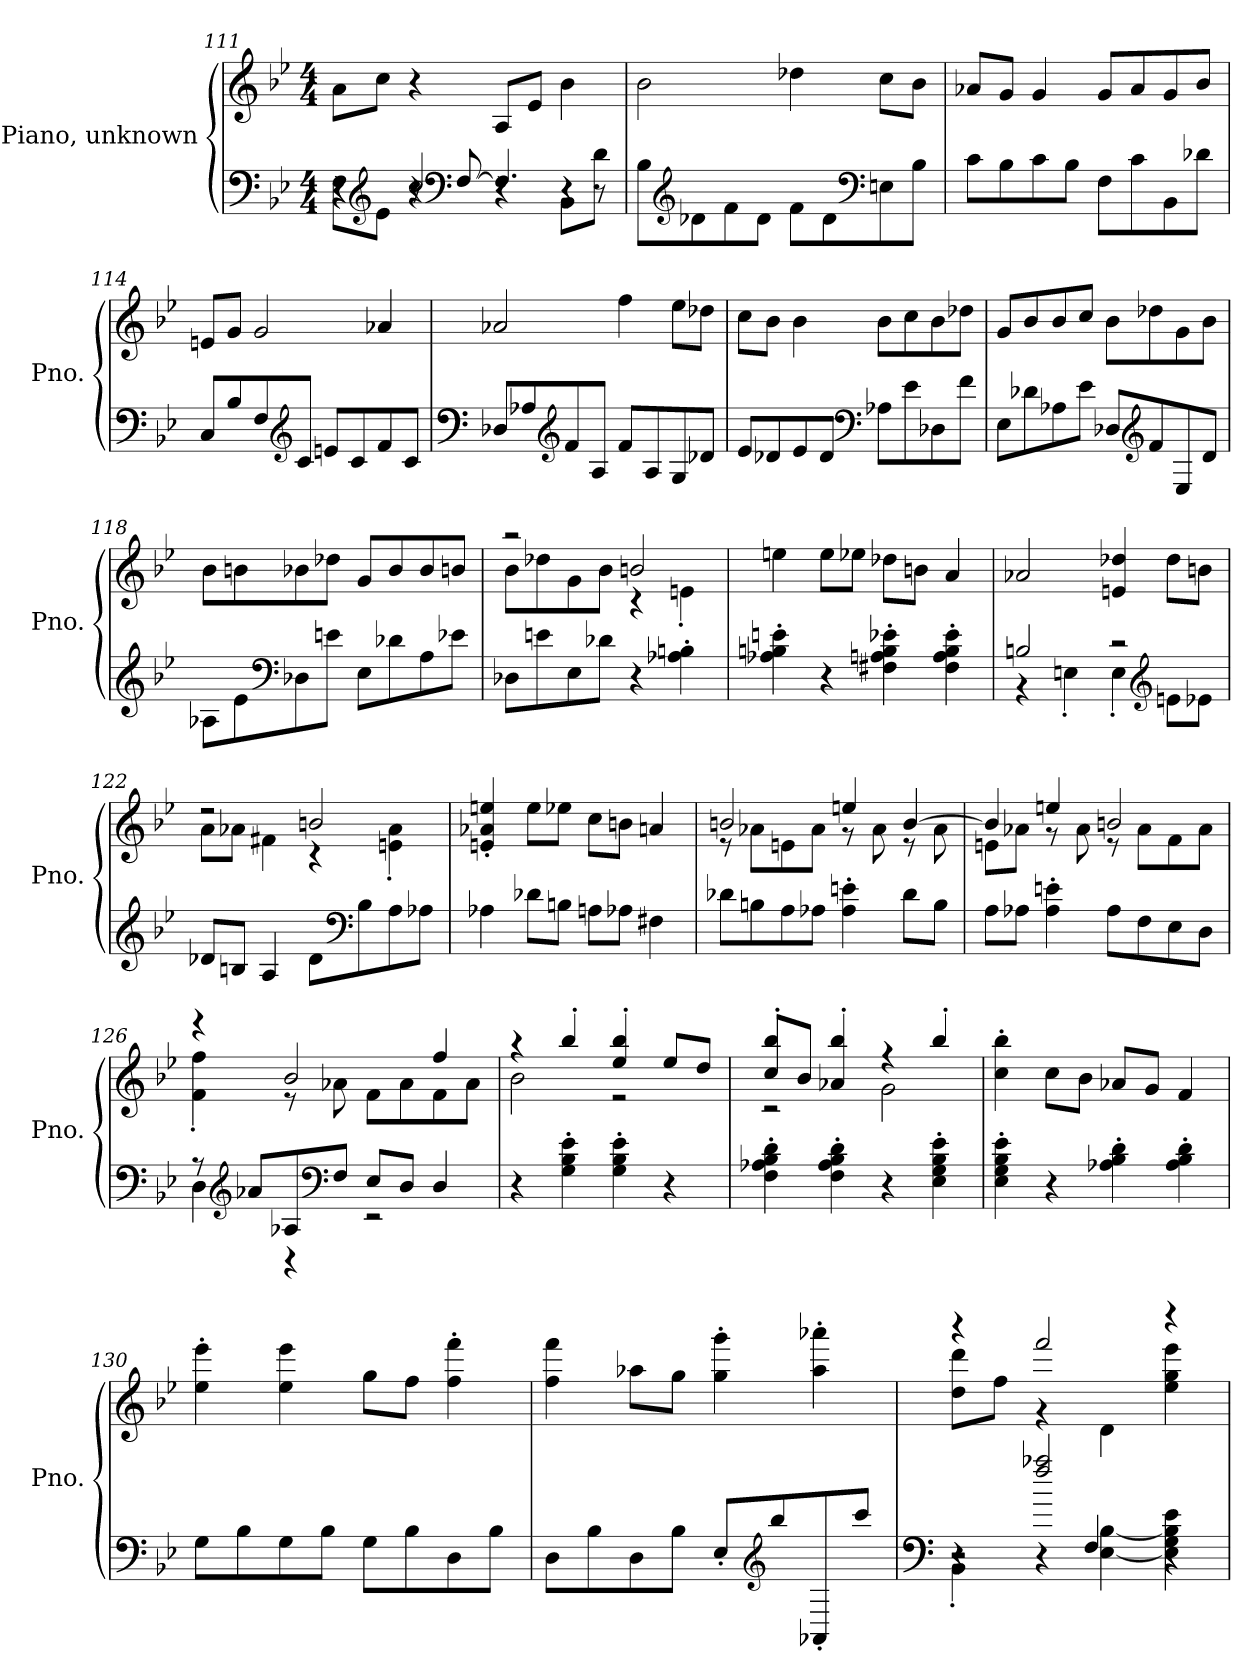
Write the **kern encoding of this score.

**kern	**kern
*part1	*part1
*staff2	*staff1
*I"Piano, unknown	*
*I'Pno.	*
!!LO:PB:g=z
*clefF4	*clefG2
*k[b-e-]	*k[b-e-]
*M4/4	*M4/4
=111	=111
*^	*
*	*^	*
4r	8F\L	4r	8a\L
*clefG2	*	*	*
.	8e-\J	.	8cc\J
2cc/	4r	8r	4r
*clefF4	*	*	*
.	.	[8F/	.
.	4r	4.F/]	8A/L
.	.	.	8e-/J
4r	8BB-\L	.	4b-\
.	8d\J	8r	.
*v	*v	*v	*
=112	=112
8B-\L	2b-\
*clefG2	*
8d-X\	.
8f\	.
8d-\J	.
8f\L	4dd-X\
8d-\	.
*clefF4	*
8En\	8cc\L
8B-\J	8b-\J
=113	=113
8c\L	8a-X/L
8B-\	8g/J
8c\	4g/
8B-\J	.
8F\L	8g/L
8c\	8a-/
8BB-\	8g/
8d-X\J	8b-/J
!!LO:LB:g=z
=114	=114
8C/L	8en/L
8B-/	8g/J
8F/	2g/
*clefG2	*
8c/J	.
8en/L	.
8c/	.
8f/	4a-X/
8c/J	.
=115	=115
*clefF4	*
8D-X/L	2a-X/
8A-X/	.
*clefG2	*
8f/	.
8A-/J	.
8f/L	4ff\
8A-/	.
8G/	8ee-\L
8d-X/J	8dd-X\J
=116	=116
8e-/L	8cc\L
8d-X/	8b-\J
8e-/	4b-\
8d-/J	.
*clefF4	*
8A-X\L	8b-\L
8e-\	8cc\
8D-X\	8b-\
8f\J	8dd-X\J
!!LO:LB:g=z
=117	=117
8E-\L	8g/L
8d-X\	8b-/
8A-X\	8b-/
8e-\J	8cc/J
8D-X/L	8b-\L
*clefG2	*
8f/	8dd-X\
8E-/	8g\
8d-/J	8b-\J
=118	=118
8A-X\L	8b-\L
8e-\	8bn\
*clefF4	*
8D-X\	8b-X\
8en\J	8dd-X\J
8E-\L	8g/L
8d-X\	8b-/
8A-\	8b-/
8e-X\J	8bn/J
=119	=119
*	*^
8D-X\L	2r	8b-\L
8en\	.	8dd-X\
8E-\	.	8g\
8d-X\J	.	8b-\J
4r	2bn/	4r
4A-X\' 4Bn\'	.	4en'\
*	*v	*v
!!LO:LB:g=z
=120	=120
4A-X\' 4Bn\' 4en\'	4een\
4r	8ee\L
.	8ee-X\J
4F#X\' 4An\' 4B\' 4e-X\'	8dd-X\L
.	8bn\J
4F#\' 4A\' 4B\' 4e-\'	4a/
=121	=121
*^	*
2Bn/	4r	2a-X/
.	4En'\	.
2r	4E'\	4en/ 4dd-X/
*clefG2	*	*
.	8en\L	8dd-\L
.	8e-X\J	8bn\J
*v	*v	*
=122	=122
*	*^
8d-X/L	2r	8a\L
8Bn/J	.	8a-X\J
4A/	.	4f#X\
8d-\L	2bn/	4r
*clefF4	*	*
8B\	.	.
8A\	.	4en\' 4a-\'
8A-X\J	.	.
*	*v	*v
=123	=123
4A-X\	4en/' 4a-X/' 4een/'
8d-X\L	8ee\L
8Bn\J	8ee-X\J
8An\L	8cc\L
8A-X\J	8bn\J
4F#X\	4an/
!!LO:LB:g=z
=124	=124
*	*^
8d-X\L	2bn/	8r
8Bn\	.	8a-X\L
8A\	.	8en\
8A-X\J	.	8a-\J
4A-\' 4en\'	4een/	8r
.	.	8a-\
8d-\L	[4b/	8r
8B\J	.	8a-\
=125	=125	=125
8A\L	4b/]	8en\L
8A-X\J	.	8a-X\J
4A-\' 4en\'	4een/	8r
.	.	8a-\
8A-\L	2bn/	8r
8F\	.	8a-\L
8E-\	.	8f\
8D\J	.	8a-\J
=126	=126	=126
*^	*	*
8r	4D\	4r	4f\' 4ff\'
*clefG2	*	*	*
8a-X/L	.	.	.
8A-X/	4r	2b-/	8r
*clefF4	*	*	*
8F/J	.	.	8a-X\
8E-/L	2r	.	8f\L
8D/J	.	.	8a-\
4D/	.	4ff/	8f\
.	.	.	8a-\J
*v	*v	*	*
=127	=127	=127
4r	4r	2b-\
4G\' 4B-\' 4e-\'	4bb-'/	.
4G\' 4B-\' 4e-\'	4ee-/' 4bb-/'	2r
4r	8ee-/L	.
.	8dd/J	.
!!LO:LB:g=z	!!
=128	=128	=128
4F\' 4A-X\' 4B-\' 4d\'	8cc/' 8bb-/'L	2r
.	8b-/J	.
4F\' 4A-\' 4B-\' 4d\'	4a-X/' 4bb-/'	.
4r	4r	2g\
4E-\' 4G\' 4B-\' 4e-\'	4bb-'/	.
*	*v	*v
=129	=129
4E-\' 4G\' 4B-\' 4e-\'	4cc\' 4bb-\'
4r	8cc\L
.	8b-\J
4A-X\' 4B-\' 4d\'	8a-X/L
.	8g/J
4A-\' 4B-\' 4d\'	4f/
=130	=130
8G\L	4ee-\' 4eee-\'
8B-\	.
8G\	4ee-\ 4eee-\
8B-\J	.
8G\L	8gg\L
8B-\	8ff\J
8D\	4ff\' 4fff\'
8B-\J	.
=131	=131
8D\L	4ff\ 4fff\
8B-\	.
8D\	8aa-X\L
8B-\J	8gg\J
8E-'/L	4gg\' 4ggg\'
*clefG2	*
8bb-/	.
8AA-X'/	4aa-\' 4aaa-X\'
8ccc/J	.
=132	=132
*clefF4	*
*^	*^
*	*^	*	*
4r	4BB-'\	2r	4r	8dd\ 8ddd\L
.	.	.	.	8ff\J
2ff/ 2aa-X/	4r	.	2fff/	4r
.	[4E-\ [4B-\	4F/	.	4d\
4r	4E-\] 4G\ 4B-\] 4e-\	4r	4r	4ee-\ 4gg\ 4eee-\
*v	*v	*v	*	*
*	*v	*v
=	=
*-	*-
